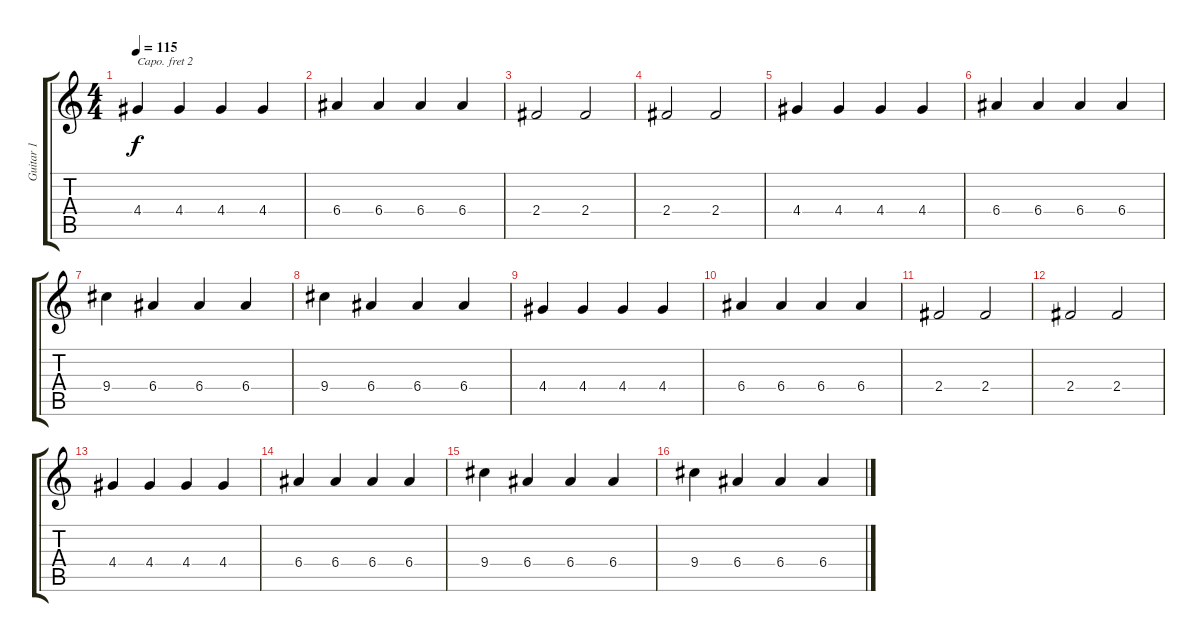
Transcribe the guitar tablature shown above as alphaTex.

\track ("Guitar 1" "Guitar 1") {instrument acousticguitarsteel}
\staff {score tabs}
\capo 2
\tuning (E4 B3 G3 D3 A2 E2) {hide}
\ts (4 4)
\tempo 115
\clef g2
\ks c
4.4.4{dy f} 4.4.4 4.4.4 4.4.4 |
6.4.4 6.4.4 6.4.4 6.4.4 |
2.4.2 2.4.2 |
2.4.2 2.4.2 |
4.4.4 4.4.4 4.4.4 4.4.4 |
6.4.4 6.4.4 6.4.4 6.4.4 |
9.4.4 6.4.4 6.4.4 6.4.4 |
9.4.4 6.4.4 6.4.4 6.4.4 |
4.4.4 4.4.4 4.4.4 4.4.4 |
6.4.4 6.4.4 6.4.4 6.4.4 |
2.4.2 2.4.2 |
2.4.2 2.4.2 |
4.4.4 4.4.4 4.4.4 4.4.4 |
6.4.4 6.4.4 6.4.4 6.4.4 |
9.4.4 6.4.4 6.4.4 6.4.4 |
9.4.4 6.4.4 6.4.4 6.4.4
